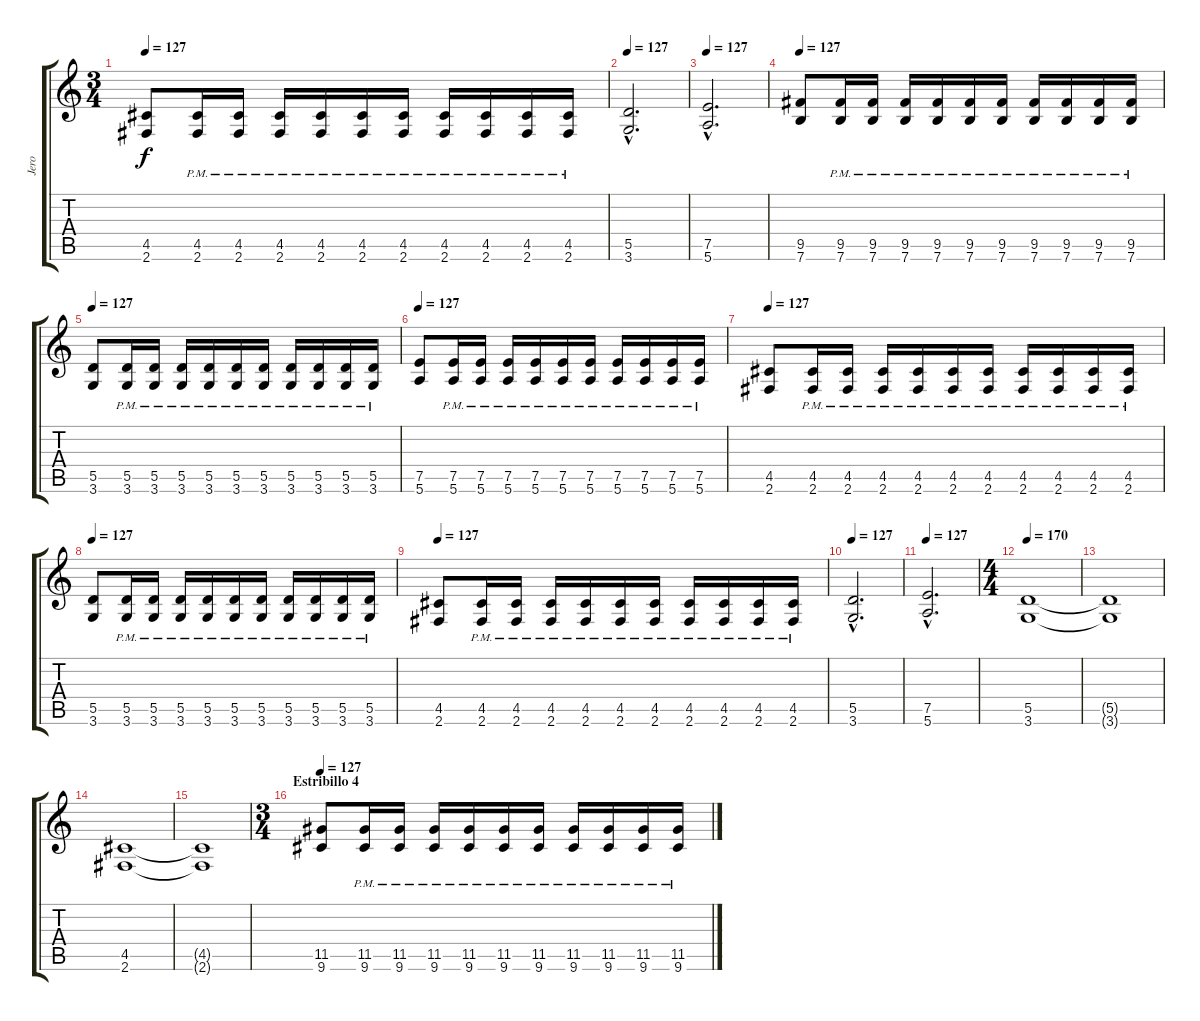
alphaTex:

\track ("Jero" "Jero") {instrument distortionguitar}
\staff {score tabs}
\tuning (E4 B3 G3 D3 A2 E2) {hide}
\ts (3 4)
\tempo 127
\clef g2
\ks c
(4.5 2.6).8{dy f} (4.5{pm} 2.6{pm}).16 (4.5{pm} 2.6{pm}).16 (4.5{pm} 2.6{pm}).16 (4.5{pm} 2.6{pm}).16 (4.5{pm} 2.6{pm}).16 (4.5{pm} 2.6{pm}).16 (4.5{pm} 2.6{pm}).16 (4.5{pm} 2.6{pm}).16 (4.5{pm} 2.6{pm}).16 (4.5{pm} 2.6{pm}).16 |
\tempo 127
(5.5{hac} 3.6{hac}).2{d} |
\tempo 127
(7.5{hac} 5.6{hac}).2{d} |
\tempo 127
(9.5 7.6).8 (9.5{pm} 7.6{pm}).16 (9.5{pm} 7.6{pm}).16 (9.5{pm} 7.6{pm}).16 (9.5{pm} 7.6{pm}).16 (9.5{pm} 7.6{pm}).16 (9.5{pm} 7.6{pm}).16 (9.5{pm} 7.6{pm}).16 (9.5{pm} 7.6{pm}).16 (9.5{pm} 7.6{pm}).16 (9.5{pm} 7.6{pm}).16 |
\tempo 127
(5.5 3.6).8 (5.5{pm} 3.6{pm}).16 (5.5{pm} 3.6{pm}).16 (5.5{pm} 3.6{pm}).16 (5.5{pm} 3.6{pm}).16 (5.5{pm} 3.6{pm}).16 (5.5{pm} 3.6{pm}).16 (5.5{pm} 3.6{pm}).16 (5.5{pm} 3.6{pm}).16 (5.5{pm} 3.6{pm}).16 (5.5{pm} 3.6{pm}).16 |
\tempo 127
(7.5 5.6).8 (7.5{pm} 5.6{pm}).16 (7.5{pm} 5.6{pm}).16 (7.5{pm} 5.6{pm}).16 (7.5{pm} 5.6{pm}).16 (7.5{pm} 5.6{pm}).16 (7.5{pm} 5.6{pm}).16 (7.5{pm} 5.6{pm}).16 (7.5{pm} 5.6{pm}).16 (7.5{pm} 5.6{pm}).16 (7.5{pm} 5.6{pm}).16 |
\tempo 127
(4.5 2.6).8 (4.5{pm} 2.6{pm}).16 (4.5{pm} 2.6{pm}).16 (4.5{pm} 2.6{pm}).16 (4.5{pm} 2.6{pm}).16 (4.5{pm} 2.6{pm}).16 (4.5{pm} 2.6{pm}).16 (4.5{pm} 2.6{pm}).16 (4.5{pm} 2.6{pm}).16 (4.5{pm} 2.6{pm}).16 (4.5{pm} 2.6{pm}).16 |
\tempo 127
(5.5 3.6).8 (5.5{pm} 3.6{pm}).16 (5.5{pm} 3.6{pm}).16 (5.5{pm} 3.6{pm}).16 (5.5{pm} 3.6{pm}).16 (5.5{pm} 3.6{pm}).16 (5.5{pm} 3.6{pm}).16 (5.5{pm} 3.6{pm}).16 (5.5{pm} 3.6{pm}).16 (5.5{pm} 3.6{pm}).16 (5.5{pm} 3.6{pm}).16 |
\tempo 127
(4.5 2.6).8 (4.5{pm} 2.6{pm}).16 (4.5{pm} 2.6{pm}).16 (4.5{pm} 2.6{pm}).16 (4.5{pm} 2.6{pm}).16 (4.5{pm} 2.6{pm}).16 (4.5{pm} 2.6{pm}).16 (4.5{pm} 2.6{pm}).16 (4.5{pm} 2.6{pm}).16 (4.5{pm} 2.6{pm}).16 (4.5{pm} 2.6{pm}).16 |
\tempo 127
(5.5{hac} 3.6{hac}).2{d} |
\tempo 127
(7.5{hac} 5.6{hac}).2{d} |
\ts (4 4)
\tempo 170
(5.5 3.6).1 |
(5.5{t} 3.6{t}).1 |
(4.5 2.6).1 |
(4.5{t} 2.6{t}).1 |
\ts (3 4)
\section ("" "Estribillo 4")
\tempo 127
(11.5 9.6).8 (11.5{pm} 9.6{pm}).16 (11.5{pm} 9.6{pm}).16 (11.5{pm} 9.6{pm}).16 (11.5{pm} 9.6{pm}).16 (11.5{pm} 9.6{pm}).16 (11.5{pm} 9.6{pm}).16 (11.5{pm} 9.6{pm}).16 (11.5{pm} 9.6{pm}).16 (11.5{pm} 9.6{pm}).16 (11.5{pm} 9.6{pm}).16
